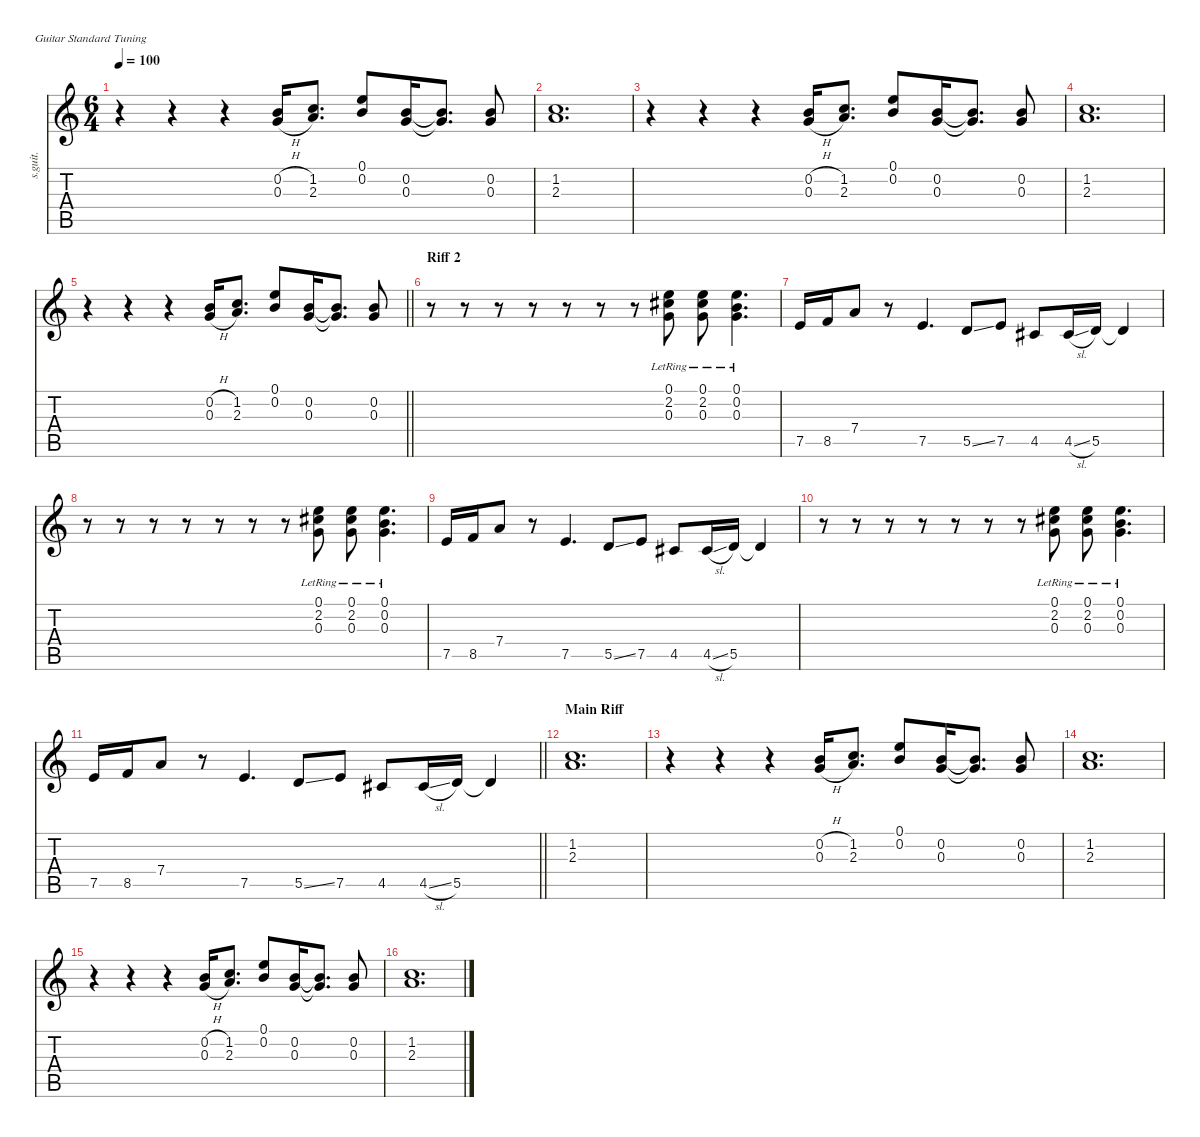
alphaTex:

\defaultSystemsLayout 4
\hideDynamics
\bracketExtendMode nobrackets
\otherSystemsTrackNameOrientation horizontal
\track ("Accoustic guitar 2" "s.guit.") {solo instrument acousticguitarsteel}
\staff {score tabs}
\tuning (E4 B3 G3 D3 A2 E2)
\ts (6 4)
\tempo 100
\clef g2
\ks c
r.4{dy f beam Down} r.4{beam Down} r.4{beam Down} (0.2{h} 0.3{h}).16{beam Up} (1.2 2.3).8{d beam Up} (0.1 0.2).8{beam Up} (0.2 0.3).16{beam Up} (0.2{t} 0.3{t}).8{d beam Up} (0.2 0.3).8{beam Up} |
(1.2 2.3).1{d beam Down} |
r.4{beam Down} r.4{beam Down} r.4{beam Down} (0.2{h} 0.3{h}).16{beam Up} (1.2 2.3).8{d beam Up} (0.1 0.2).8{beam Up} (0.2 0.3).16{beam Up} (0.2{t} 0.3{t}).8{d beam Up} (0.2 0.3).8{beam Up} |
(1.2 2.3).1{d beam Down} |
\barLineRight lightlight
r.4{beam Down} r.4{beam Down} r.4{beam Down} (0.2{h} 0.3{h}).16{beam Up} (1.2 2.3).8{d beam Up} (0.1 0.2).8{beam Up} (0.2 0.3).16{beam Up} (0.2{t} 0.3{t}).8{d beam Up} (0.2 0.3).8{beam Up} |
\section ("" "Riff 2")
r.8{beam Down} r.8{beam Down} r.8{beam Down} r.8{beam Down} r.8{beam Down} r.8{beam Down} r.8{beam Down} (0.1{lr} 2.2{lr acc #} 0.3{lr}).8{beam Down} (0.1{lr} 2.2{lr acc #} 0.3{lr}).8{beam Down} (0.1{lr} 0.2{lr} 0.3{lr}).4{d beam Down} |
7.5.16{beam Up} 8.5.16{beam Up} 7.4.8{beam Up} r.8{beam Up} 7.5.4{d beam Up} 5.5{ss}.8{beam Up} 7.5.8{beam Up} 4.5{acc #}.8{beam Up} 4.5{sl acc #}.16{beam Up} 5.5.16{beam Up} 5.5{t}.4{beam Up} |
r.8{beam Down} r.8{beam Down} r.8{beam Down} r.8{beam Down} r.8{beam Down} r.8{beam Down} r.8{beam Down} (0.1{lr} 2.2{lr acc #} 0.3{lr}).8{beam Down} (0.1{lr} 2.2{lr acc #} 0.3{lr}).8{beam Down} (0.1{lr} 0.2{lr} 0.3{lr}).4{d beam Down} |
7.5.16{beam Up} 8.5.16{beam Up} 7.4.8{beam Up} r.8{beam Up} 7.5.4{d beam Up} 5.5{ss}.8{beam Up} 7.5.8{beam Up} 4.5{acc #}.8{beam Up} 4.5{sl acc #}.16{beam Up} 5.5.16{beam Up} 5.5{t}.4{beam Up} |
r.8{beam Down} r.8{beam Down} r.8{beam Down} r.8{beam Down} r.8{beam Down} r.8{beam Down} r.8{beam Down} (0.1{lr} 2.2{lr acc #} 0.3{lr}).8{beam Down} (0.1{lr} 2.2{lr acc #} 0.3{lr}).8{beam Down} (0.1{lr} 0.2{lr} 0.3{lr}).4{d beam Down} |
\barLineRight lightlight
7.5.16{beam Up} 8.5.16{beam Up} 7.4.8{beam Up} r.8{beam Up} 7.5.4{d beam Up} 5.5{ss}.8{beam Up} 7.5.8{beam Up} 4.5{acc #}.8{beam Up} 4.5{sl acc #}.16{beam Up} 5.5.16{beam Up} 5.5{t}.4{beam Up} |
\section ("" "Main Riff")
(1.2 2.3).1{d beam Down} |
r.4{beam Down} r.4{beam Down} r.4{beam Down} (0.2{h} 0.3{h}).16{beam Up} (1.2 2.3).8{d beam Up} (0.1 0.2).8{beam Up} (0.2 0.3).16{beam Up} (0.2{t} 0.3{t}).8{d beam Up} (0.2 0.3).8{beam Up} |
(1.2 2.3).1{d beam Down} |
r.4{beam Down} r.4{beam Down} r.4{beam Down} (0.2{h} 0.3{h}).16{beam Up} (1.2 2.3).8{d beam Up} (0.1 0.2).8{beam Up} (0.2 0.3).16{beam Up} (0.2{t} 0.3{t}).8{d beam Up} (0.2 0.3).8{beam Up} |
(1.2 2.3).1{d beam Down}
